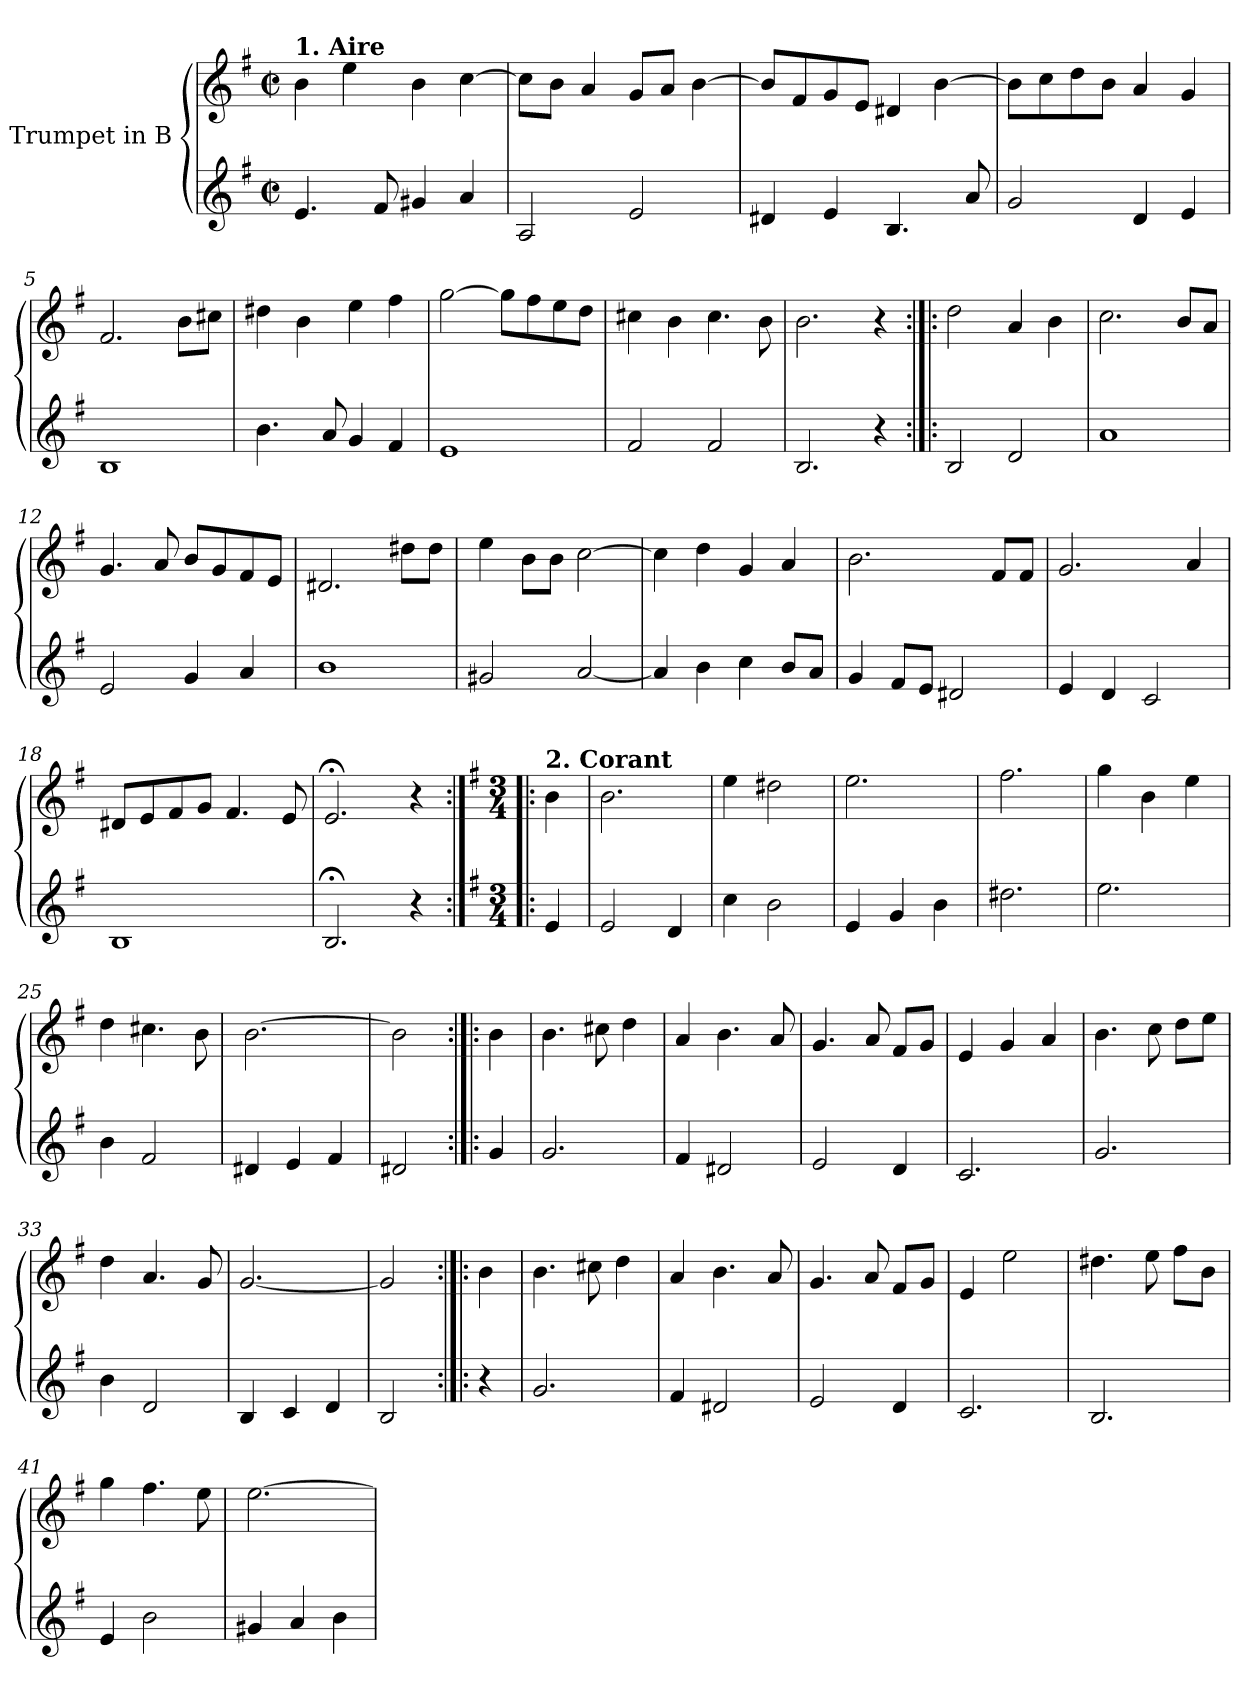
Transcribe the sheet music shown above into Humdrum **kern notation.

**kern	**kern
*part2	*part1
*staff2	*staff1
*I"Trumpet in Bb 2	*I"Trumpet in Bb 1
*clefG2	*clefG2
*ITrd1c2	*ITrd1c2
*k[b-]	*k[b-]
*F:	*F:
*M2/2	*M2/2
*met(c|)	*met(c|)
*MM160	*MM160
=1	=1
!	!LO:TX:a:B:t=1. Aire
4.d/	4a\
.	4dd\
8e/	.
4f#X/	4a\
4g/	[4b-\
=2	=2
2G/	8b-\L]
.	8a\J
.	4g/
2d/	8f/L
.	8g/J
.	[4a\
=3	=3
4c#X/	8a/L]
.	8e/
4d/	8f/
.	8d/J
4.A/	4c#X/
.	[4a\
8g/	.
=4	=4
2f/	8a\L]
.	8b-\
.	8cc\
.	8a\J
4c/	4g/
4d/	4f/
!!LO:LB:g=z
=5	=5
1A	2.e/
.	8a\L
.	8bn\J
=6	=6
4.a\	4cc#X\
.	4a\
8g/	.
4f/	4dd\
4e/	4ee\
=7	=7
1d	[2ff\
.	8ff\L]
.	8ee\
.	8dd\
.	8cc\J
=8	=8
2e/	4bn\
.	4a\
2e/	4.b\
.	8a\
=9	=9
2.A/	2.a\
4r	4r
!!LO:LB:g=z
=10:|!|:	=10:|!|:
2A/	2cc\
2c/	4g/
.	4a\
=11	=11
1g	2.b-\
.	8a/L
.	8g/J
=12	=12
2d/	4.f/
.	8g/
4f/	8a/L
.	8f/
4g/	8e/
.	8d/J
=13	=13
1a	2.c#X/
.	8cc#X\L
.	8cc#\J
=14	=14
2f#X/	4dd\
.	8a\L
.	8a\J
[2g/	[2b-\
!!LO:LB:g=z
=15	=15
4g/]	4b-\]
4a\	4cc\
4b-\	4f/
8a/L	4g/
8g/J	.
=16	=16
4f/	2.a\
8e/L	.
8d/J	.
2c#X/	.
.	8e/L
.	8e/J
=17	=17
4d/	2.f/
4c/	.
2B-/	.
.	4g/
=18	=18
1A	8c#X/L
.	8d/
.	8e/
.	8f/J
.	4.e/
.	8d/
=19	=19
2.A;</	2.d;</
4r	4r
!!LO:PB:g=z
=19X1:|!|:	=19X1:|!|:
*k[b-]	*k[b-]
*F:	*F:
*M3/4	*M3/4
!	!LO:TX:a:B:t=2. Corant
4d/	4a\
=20	=20
2d/	2.a\
4c/	.
=21	=21
4b-\	4dd\
2a\	2cc#X\
=22	=22
4d/	2.dd\
4f/	.
4a\	.
=23	=23
2.cc#X\	2.ee\
=24	=24
2.dd\	4ff\
.	4a\
.	4dd\
=25	=25
4a\	4cc\
2e/	4.bn\
.	8a\
=26	=26
4c#X/	[2.a\
4d/	.
4e/	.
!!LO:LB:g=z
=27	=27
2c#X/	2a\]
=27X2:|!|:	=27X2:|!|:
4f/	4a\
=28	=28
2.f/	4.a\
.	8bn\
.	4cc\
=29	=29
4e/	4g/
2c#X/	4.a\
.	8g/
=30	=30
2d/	4.f/
.	8g/
4c/	8e/L
.	8f/J
=31	=31
2.B-/	4d/
.	4f/
.	4g/
=32	=32
2.f/	4.a\
.	8b-\
.	8cc\L
.	8dd\J
=33	=33
4a\	4cc\
2c/	4.g/
.	8f/
!!LO:LB:g=z
=34	=34
4A/	[2.f/
4B-/	.
4c/	.
=35	=35
2A/	2f/]
=35X3:|!|:	=35X3:|!|:
4r	4a\
=36	=36
2.f/	4.a\
.	8bn\
.	4cc\
=37	=37
4e/	4g/
2c#X/	4.a\
.	8g/
=38	=38
2d/	4.f/
.	8g/
4c/	8e/L
.	8f/J
=39	=39
2.B-/	4d/
.	2dd\
=40	=40
2.A/	4.cc#X\
.	8dd\
.	8ee\L
.	8a\J
!!LO:LB:g=z
=41	=41
4d/	4ff\
2a\	4.ee\
.	8dd\
=42	=42
4f#X/	[2.dd\
4g/	.
4a\	.
=	=
*-	*-
